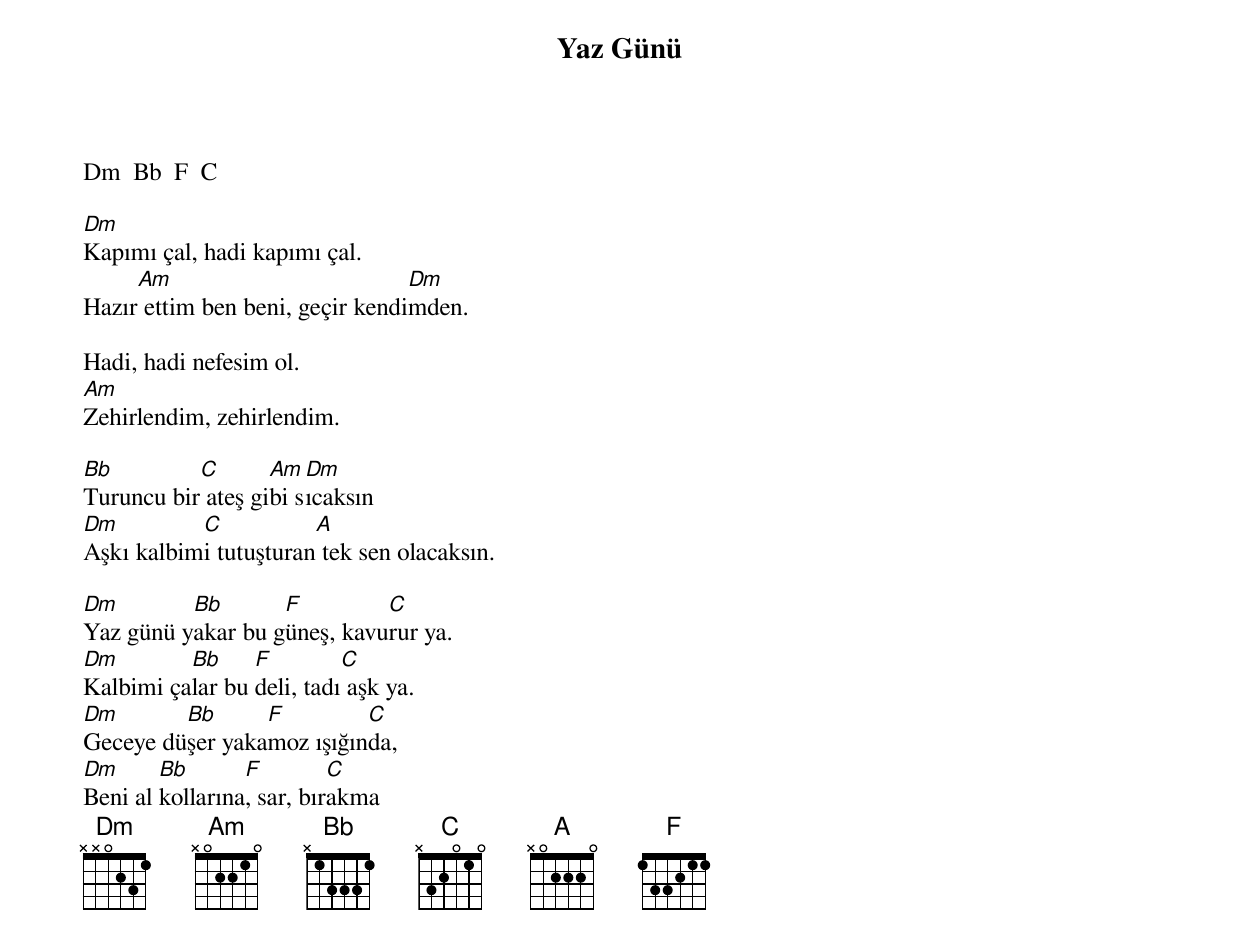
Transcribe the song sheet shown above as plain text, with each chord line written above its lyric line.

{title: Yaz Günü}
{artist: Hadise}

Dm  Bb  F  C

Dm
Kapımı çal, hadi kapımı çal.
     Am                          Dm
Hazır ettim ben beni, geçir kendimden.

Hadi, hadi nefesim ol.
Am
Zehirlendim, zehirlendim.

Bb         C       Am  Dm
Turuncu bir ateş gibi sıcaksın
Dm         C           A
Aşkı kalbimi tutuşturan tek sen olacaksın.

Dm        Bb       F         C
Yaz günü yakar bu güneş, kavurur ya.
Dm        Bb     F         C
Kalbimi çalar bu deli, tadı aşk ya.
Dm       Bb      F         C
Geceye düşer yakamoz ışığında,
Dm      Bb       F         C
Beni al kollarına, sar, bırakma
